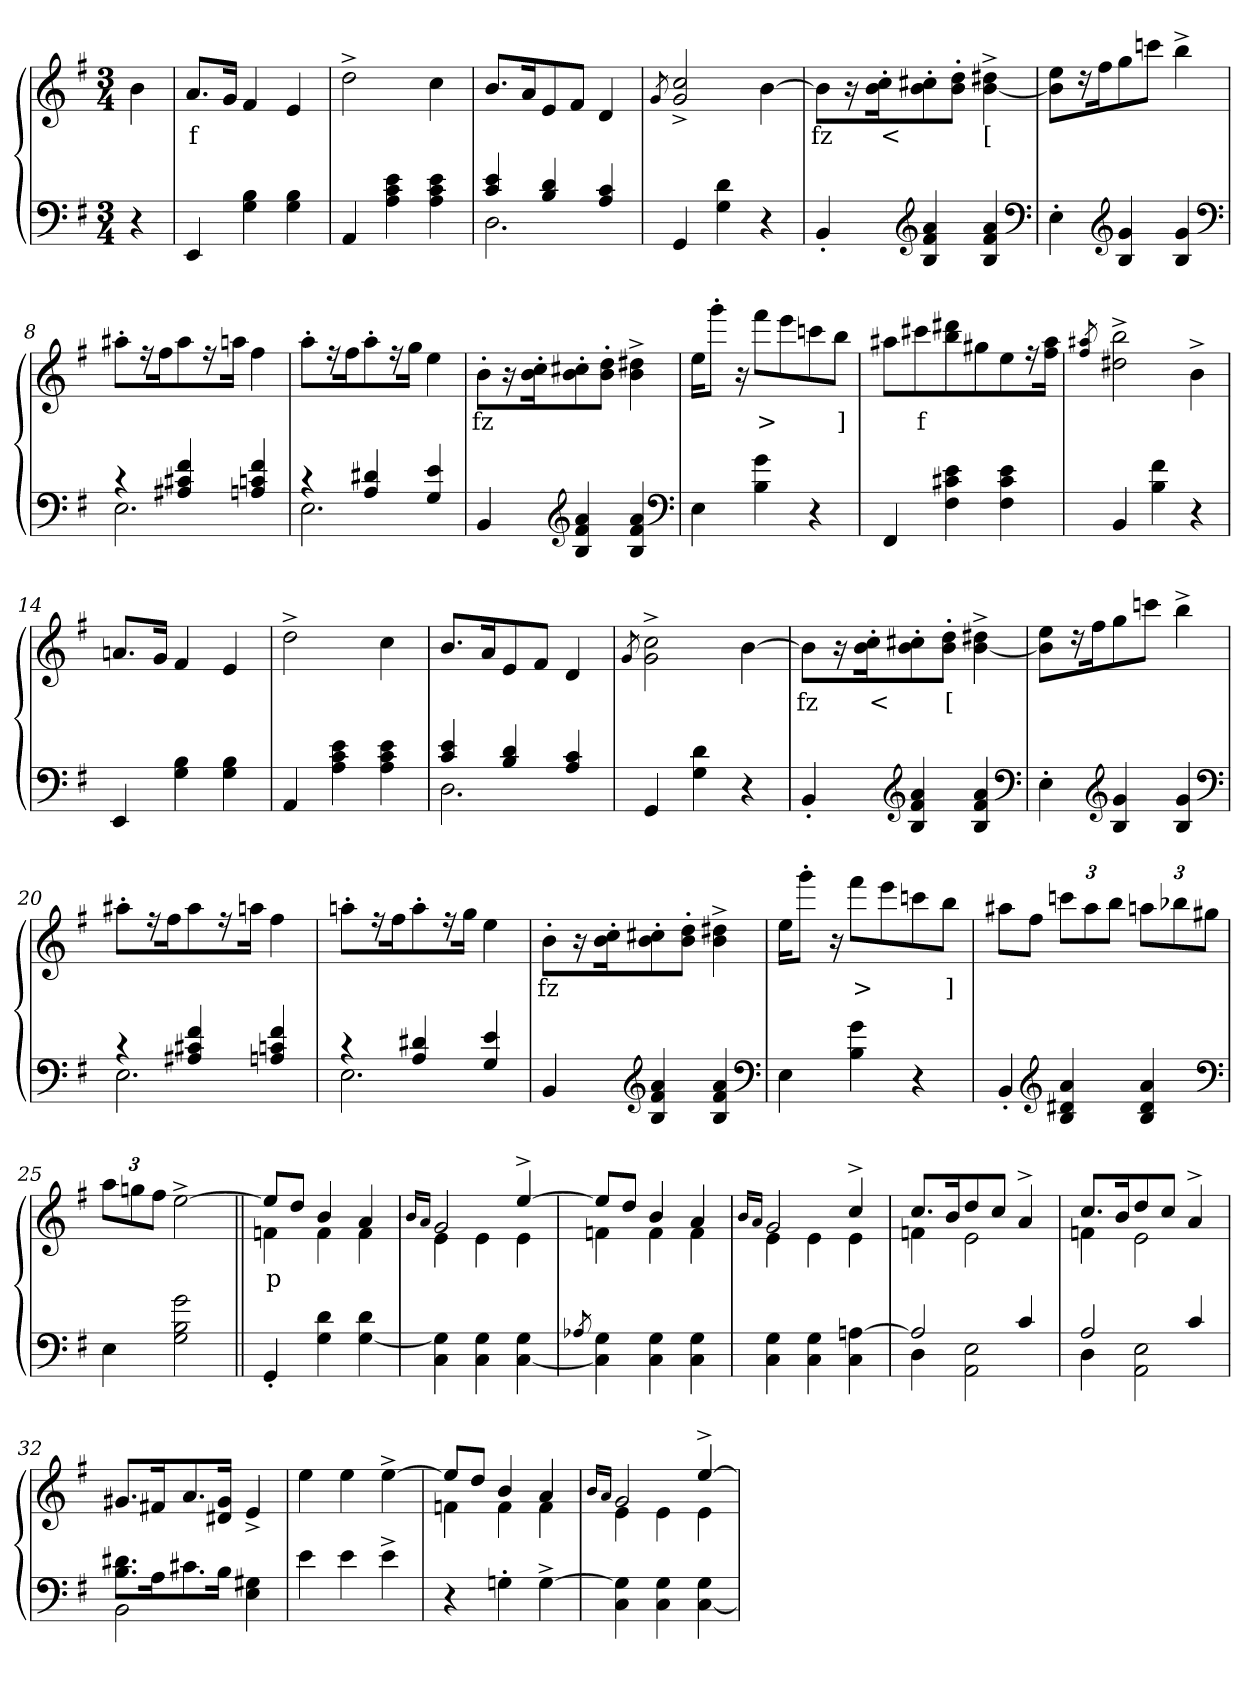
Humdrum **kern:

**kern	**kern	**text
*part2	*part1	*part1
*staff2	*staff1	*staff1
*clefF4	*clefG2	*
*k[f#]	*k[f#]	*
*M3/4	*M3/4	*
=1	=1	=1
4r	4b	.
=2	=2	=2
4EE	8.aL	f
.	16gJk	.
4B 4G	4f#	.
4B 4G	4e	.
=3	=3	=3
4AA	2dd^>	.
4e 4c 4A	.	.
4e 4c 4A	4cc	.
=4	=4	=4
*^	*	*
4e 4c	2.D	8.bL	.
.	.	16a	.
4d 4B	.	8e	.
.	.	8f#J	.
4c 4A	.	4d	.
*v	*v	*	*
=5	=5	=5
.	8qg/	.
4GG	2cc^> 2g^>	.
4d 4G	.	.
4r	[4b	.
=6	=6	=6
4BB'>	8bL]	fz
.	16r	.
.	16cc'> 16b'>	<
*clefG2	*	*
4a 4f# 4B	8cc#X'> 8b'>	.
.	8dd'> 8b'>J	.
4a 4f# 4B	4dd#X^> [4b^>	[
*clefF4	*	*
=7	=7	=7
4E'>	8ee 8b]L	.
.	16r	.
.	16ff#	.
*clefG2	*	*
4g 4B	8gg	.
.	8cccnJ	.
4g 4B	4bb^>	.
*clefF4	*	*
=8	=8	=8
*^	*	*
4r	2.E	8aa#X'>L	.
.	.	16r	.
.	.	16ff#	.
4f# 4c#X 4A#X	.	8aa#	.
.	.	16r	.
.	.	16aanJk	.
4f# 4cn 4An	.	4ff#	.
=9	=9	=9	=9
4r	2.E	8aa'>L	.
.	.	16r	.
.	.	16ff#	.
4d#X 4A	.	8aa'>	.
.	.	16r	.
.	.	16ggJk	.
4e 4G	.	4ee	.
*v	*v	*	*
=10	=10	=10
4BB	8b'>L	fz
.	16r	.
.	16cc'> 16b'>	.
*clefG2	*	*
4a 4f# 4B	8cc#X'> 8b'>	.
.	8dd'> 8b'>J	.
4a 4f# 4B	4dd#X^> 4b^>	.
*clefF4	*	*
=11	=11	=11
4E	16eeKL	.
.	8ggg'>J	.
.	16r	.
4g 4B	8fff#L	>
.	8eee	.
4r	8cccn	.
.	8bbJ	]
=12	=12	=12
4FF#	8aa#XL	.
.	8ccc#X	f
4e 4c#X 4F#	8ddd#X 8bb	.
.	8gg#X	.
4e 4c# 4F#	8ee	.
.	16r	.
.	16aa# 16ff#Jk	.
=13	=13	=13
.	8qff#/ 8qaa#X	.
4BB	2bb^> 2dd#X^>	.
4f# 4B	.	.
4r	4b^>	.
=14	=14	=14
4EE	8.anL	.
.	16gJk	.
4B 4G	4f#	.
4B 4G	4e	.
=15	=15	=15
4AA	2dd^>	.
4e 4c 4A	.	.
4e 4c 4A	4cc	.
=16	=16	=16
*^	*	*
4e 4c	2.D	8.bL	.
.	.	16a	.
4d 4B	.	8e	.
.	.	8f#J	.
4c 4A	.	4d	.
*v	*v	*	*
=17	=17	=17
.	8qg/	.
4GG	2cc\^> 2g\^>	.
4d 4G	.	.
4r	[4b	.
=18	=18	=18
4BB'>	8bL]	fz
.	16r	.
.	16cc'> 16b'>	<
*clefG2	*	*
4a 4f# 4B	8cc#X'> 8b'>	.
.	8dd'> 8b'>J	[
4a 4f# 4B	4dd#X^> [4b^>	.
*clefF4	*	*
=19	=19	=19
4E'>	8ee 8b]L	.
.	16r	.
.	16ff#	.
*clefG2	*	*
4g 4B	8gg	.
.	8cccnJ	.
4g 4B	4bb^>	.
*clefF4	*	*
=20	=20	=20
*^	*	*
4r	2.E	8aa#X'>L	.
.	.	16r	.
.	.	16ff#	.
4f# 4c#X 4A#X	.	8aa#	.
.	.	16r	.
.	.	16aanJk	.
4f# 4cn 4An	.	4ff#	.
=21	=21	=21	=21
4r	2.E	8aan'>L	.
.	.	16r	.
.	.	16ff#	.
4d#X 4A	.	8aa'>	.
.	.	16r	.
.	.	16ggJk	.
4e 4G	.	4ee	.
*v	*v	*	*
=22	=22	=22
4BB	8b'>L	fz
.	16r	.
.	16cc'> 16b'>	.
*clefG2	*	*
4a 4f# 4B	8cc#X'> 8b'>	.
.	8dd'> 8b'>J	.
4a 4f# 4B	4dd#X^> 4b^>	.
*clefF4	*	*
=23	=23	=23
4E	16eeKL	.
.	8ggg'>J	.
.	16r	.
4g 4B	8fff#L	>
.	8eee	.
4r	8cccn	.
.	8bbJ	]
=24	=24	=24
4BB'>	8aa#XL	.
.	8ff#J	.
*clefG2	*	*
4a 4d#X 4B	12cccnL	.
.	12aa#	.
.	12bbJ	.
4a 4d# 4B	12aanL	.
.	12bb-X	.
.	12gg#XJ	.
*clefF4	*	*
=25	=25	=25
4E	12aaL	.
.	12ggn	.
.	12ff#J	.
2g 2B 2G	[2ee^>	.
=26||	=26||	=26||
*	*^	*
4GG'>	8eeL]	4fn	p
.	8ddJ	.	.
4d 4G	4b	4f	.
4d [4G	4a	4f	.
=27	=27	=27	=27
.	16qb/LL	.	.
.	16qa/JJ	.	.
4G] 4C	2g	4e	.
4G 4C	.	4e	.
4G [4C	[4ee^>	4e	.
=28	=28	=28	=28
8qA-X/	.	.	.
4G 4C]	8eeL]	4fn	.
.	8ddJ	.	.
4G 4C	4b	4f	.
4G 4C	4a	4f	.
=29	=29	=29	=29
.	16qb/LL	.	.
.	16qa/JJ	.	.
4G 4C	2g	4e	.
4G 4C	.	4e	.
[4An 4C	4cc^>	4e	.
=30	=30	=30	=30
*^	*	*	*
2A]	4D	8.ccL	4fn	.
.	.	16b	.	.
.	2E 2AA	8dd	2e	.
.	.	8ccJ	.	.
4c	.	4a^>	.	.
=31	=31	=31	=31	=31
2A	4D	8.ccL	4fn	.
.	.	16b	.	.
.	2E 2AA	8dd	2e	.
.	.	8ccJ	.	.
4c	.	4a^>	.	.
*	*	*v	*v	*
=32	=32	=32	=32
8.B\ 8.d#X\L	2BB	8.g#XL	.
16A	.	16f#X	.
8.c#X	.	8.a	.
16BJk	.	16g# 16d#XJk	.
4G#X 4E	4ryy	4e^>	.
*v	*v	*	*
=33	=33	=33
4e	4ee	.
4e	4ee	.
4e^>	[4ee^>	.
=34	=34	=34
*	*^	*
4r	8eeL]	4fn	.
.	8ddJ	.	.
4Gn'>	4b	4f	.
[4G^>	4a	4f	.
=35	=35	=35	=35
.	16qb/LL	.	.
.	16qa/JJ	.	.
4G] 4C	2g	4e	.
4G 4C	.	4e	.
4G [4C	[4ee^>	4e	.
*	*v	*v	*
=	=	=
*-	*-	*-
